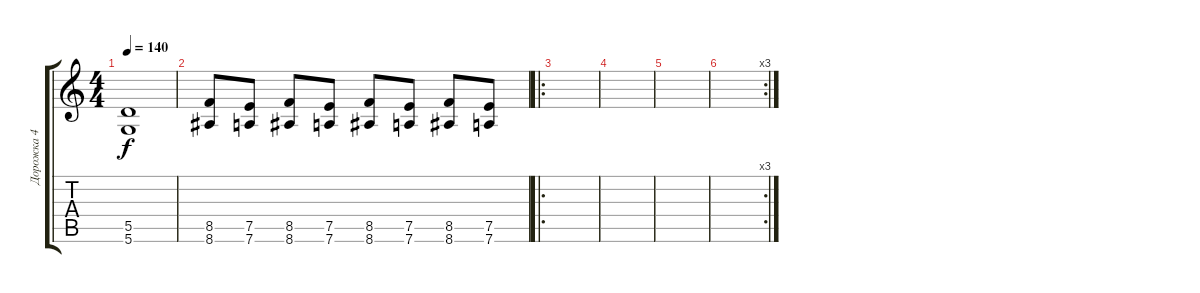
\track ("Дорожка 4" "Дорожка 4") {instrument electricguitarmuted}
\staff {score tabs}
\tuning (E4 B3 G3 D3 A2 D2) {hide}
\ts (4 4)
\tempo 140
\clef g2
\ks c
(5.5 5.6).1{dy f} |
(8.5 8.6).8 (7.5 7.6).8 (8.5 8.6).8 (7.5 7.6).8 (8.5 8.6).8 (7.5 7.6).8 (8.5 8.6).8 (7.5 7.6).8 |
\ro
|
|
|
\rc 3
